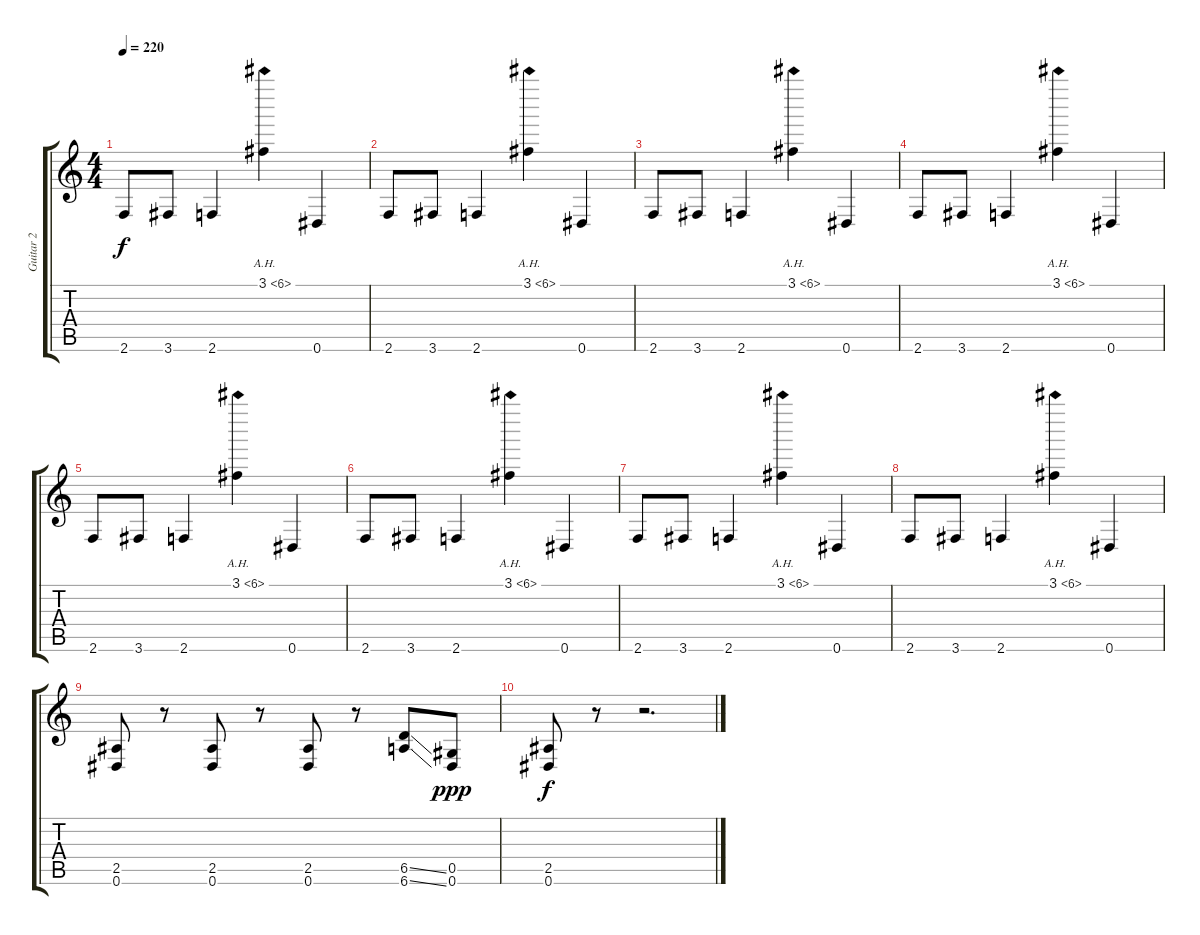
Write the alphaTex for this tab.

\track ("Guitar 2" "Guitar 2") {instrument overdrivenguitar}
\staff {score tabs}
\tuning (Eb4 Bb3 Gb3 Db3 Ab2 Eb2) {hide}
\ts (4 4)
\tempo 220
\clef g2
\ks c
2.6.8{dy f} 3.6.8 2.6.4 3.1{ah 3}.4 0.6.4 |
2.6.8 3.6.8 2.6.4 3.1{ah 3}.4 0.6.4 |
2.6.8 3.6.8 2.6.4 3.1{ah 3}.4 0.6.4 |
2.6.8 3.6.8 2.6.4 3.1{ah 3}.4 0.6.4 |
2.6.8 3.6.8 2.6.4 3.1{ah 3}.4 0.6.4 |
2.6.8 3.6.8 2.6.4 3.1{ah 3}.4 0.6.4 |
2.6.8 3.6.8 2.6.4 3.1{ah 3}.4 0.6.4 |
2.6.8 3.6.8 2.6.4 3.1{ah 3}.4 0.6.4 |
(2.5 0.6).8 r.8 (2.5 0.6).8 r.8 (2.5 0.6).8 r.8 (6.5{ss} 6.6{ss}).8 (0.5 0.6).8{dy ppp} |
(2.5 0.6).8{dy f} r.8 r.2{d}
